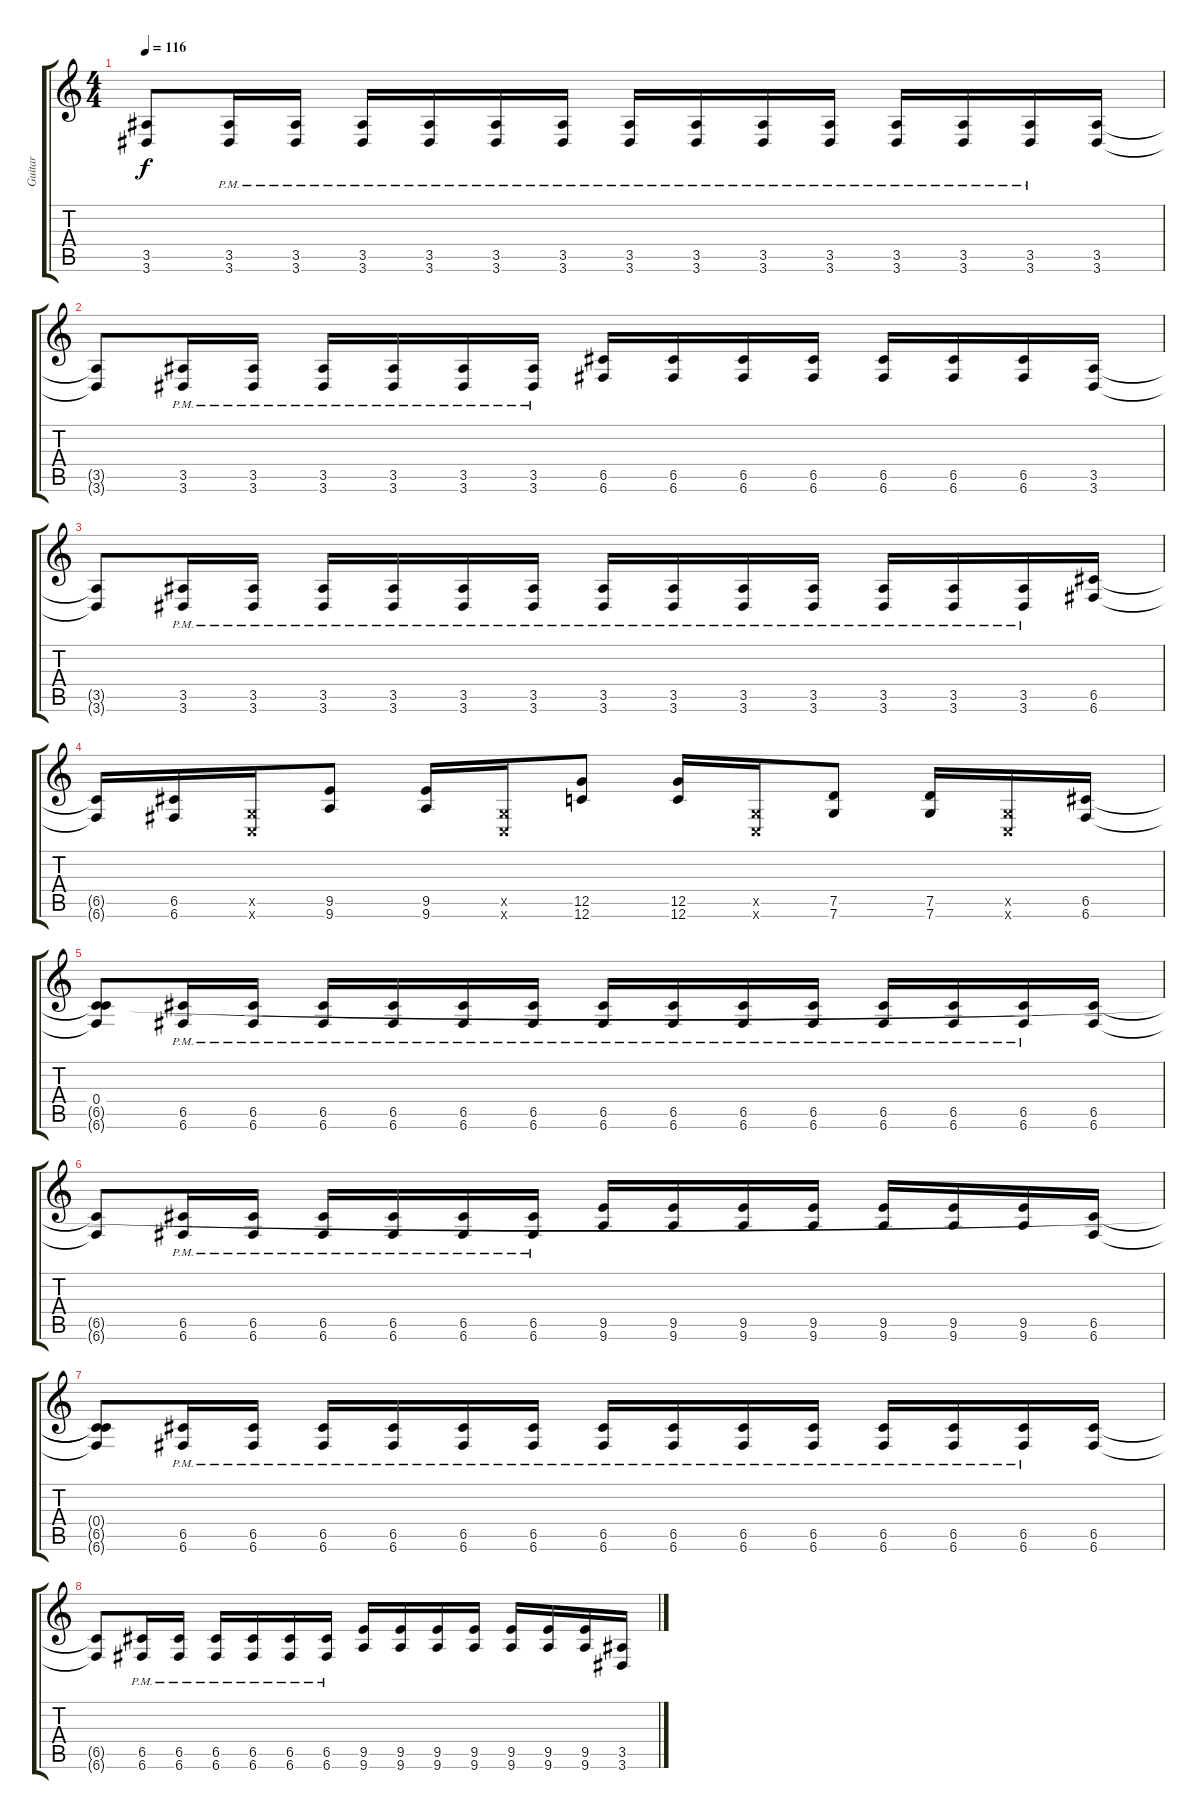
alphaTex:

\track ("Guitar" "Guitar") {instrument distortionguitar}
\staff {score tabs}
\tuning (D4 A3 F3 C3 G2 C2) {hide}
\ts (4 4)
\tempo 116
\clef g2
\ks c
(3.5{t} 3.6{t}).8{dy f} (3.5{pm} 3.6{pm}).16 (3.5{pm} 3.6{pm}).16 (3.5{pm} 3.6{pm}).16 (3.5{pm} 3.6{pm}).16 (3.5{pm} 3.6{pm}).16 (3.5{pm} 3.6{pm}).16 (3.5{pm} 3.6{pm}).16 (3.5{pm} 3.6{pm}).16 (3.5{pm} 3.6{pm}).16 (3.5{pm} 3.6{pm}).16 (3.5{pm} 3.6{pm}).16 (3.5{pm} 3.6{pm}).16 (3.5{pm} 3.6{pm}).16 (3.5 3.6).16 |
(3.5{t} 3.6{t}).8 (3.5{pm} 3.6{pm}).16 (3.5{pm} 3.6{pm}).16 (3.5{pm} 3.6{pm}).16 (3.5{pm} 3.6{pm}).16 (3.5{pm} 3.6{pm}).16 (3.5{pm} 3.6{pm}).16 (6.5 6.6).16 (6.5 6.6).16 (6.5 6.6).16 (6.5 6.6).16 (6.5 6.6).16 (6.5 6.6).16 (6.5 6.6).16 (3.5 3.6).16 |
(3.5{t} 3.6{t}).8 (3.5{pm} 3.6{pm}).16 (3.5{pm} 3.6{pm}).16 (3.5{pm} 3.6{pm}).16 (3.5{pm} 3.6{pm}).16 (3.5{pm} 3.6{pm}).16 (3.5{pm} 3.6{pm}).16 (3.5{pm} 3.6{pm}).16 (3.5{pm} 3.6{pm}).16 (3.5{pm} 3.6{pm}).16 (3.5{pm} 3.6{pm}).16 (3.5{pm} 3.6{pm}).16 (3.5{pm} 3.6{pm}).16 (3.5{pm} 3.6{pm}).16 (6.5 6.6).16 |
(6.5{t} 6.6{t}).16 (6.5 6.6).16 (0.5{x} 0.6{x}).16 (9.5 9.6).8 (9.5 9.6).16 (0.5{x} 0.6{x}).16 (12.5 12.6).8 (12.5 12.6).16 (0.5{x} 0.6{x}).16 (7.5 7.6).8 (7.5 7.6).16 (0.5{x} 0.6{x}).16 (6.5 6.6).16 |
(0.4 6.5{t} 6.6{t}).8 (6.5{pm} 6.6{pm}).16 (6.5{pm} 6.6{pm}).16 (6.5{pm} 6.6{pm}).16 (6.5{pm} 6.6{pm}).16 (6.5{pm} 6.6{pm}).16 (6.5{pm} 6.6{pm}).16 (6.5{pm} 6.6{pm}).16 (6.5{pm} 6.6{pm}).16 (6.5{pm} 6.6{pm}).16 (6.5{pm} 6.6{pm}).16 (6.5{pm} 6.6{pm}).16 (6.5{pm} 6.6{pm}).16 (6.5{pm} 6.6{pm}).16 (6.5 6.6).16 |
(6.5{t} 6.6{t}).8 (6.5{pm} 6.6{pm}).16 (6.5{pm} 6.6{pm}).16 (6.5{pm} 6.6{pm}).16 (6.5{pm} 6.6{pm}).16 (6.5{pm} 6.6{pm}).16 (6.5{pm} 6.6{pm}).16 (9.5 9.6).16 (9.5 9.6).16 (9.5 9.6).16 (9.5 9.6).16 (9.5 9.6).16 (9.5 9.6).16 (9.5 9.6).16 (6.5 6.6).16 |
(0.4{t} 6.5{t} 6.6{t}).8 (6.5{pm} 6.6{pm}).16 (6.5{pm} 6.6{pm}).16 (6.5{pm} 6.6{pm}).16 (6.5{pm} 6.6{pm}).16 (6.5{pm} 6.6{pm}).16 (6.5{pm} 6.6{pm}).16 (6.5{pm} 6.6{pm}).16 (6.5{pm} 6.6{pm}).16 (6.5{pm} 6.6{pm}).16 (6.5{pm} 6.6{pm}).16 (6.5{pm} 6.6{pm}).16 (6.5{pm} 6.6{pm}).16 (6.5{pm} 6.6{pm}).16 (6.5 6.6).16 |
(6.5{t} 6.6{t}).8 (6.5{pm} 6.6{pm}).16 (6.5{pm} 6.6{pm}).16 (6.5{pm} 6.6{pm}).16 (6.5{pm} 6.6{pm}).16 (6.5{pm} 6.6{pm}).16 (6.5{pm} 6.6{pm}).16 (9.5 9.6).16 (9.5 9.6).16 (9.5 9.6).16 (9.5 9.6).16 (9.5 9.6).16 (9.5 9.6).16 (9.5 9.6).16 (3.5 3.6).16
